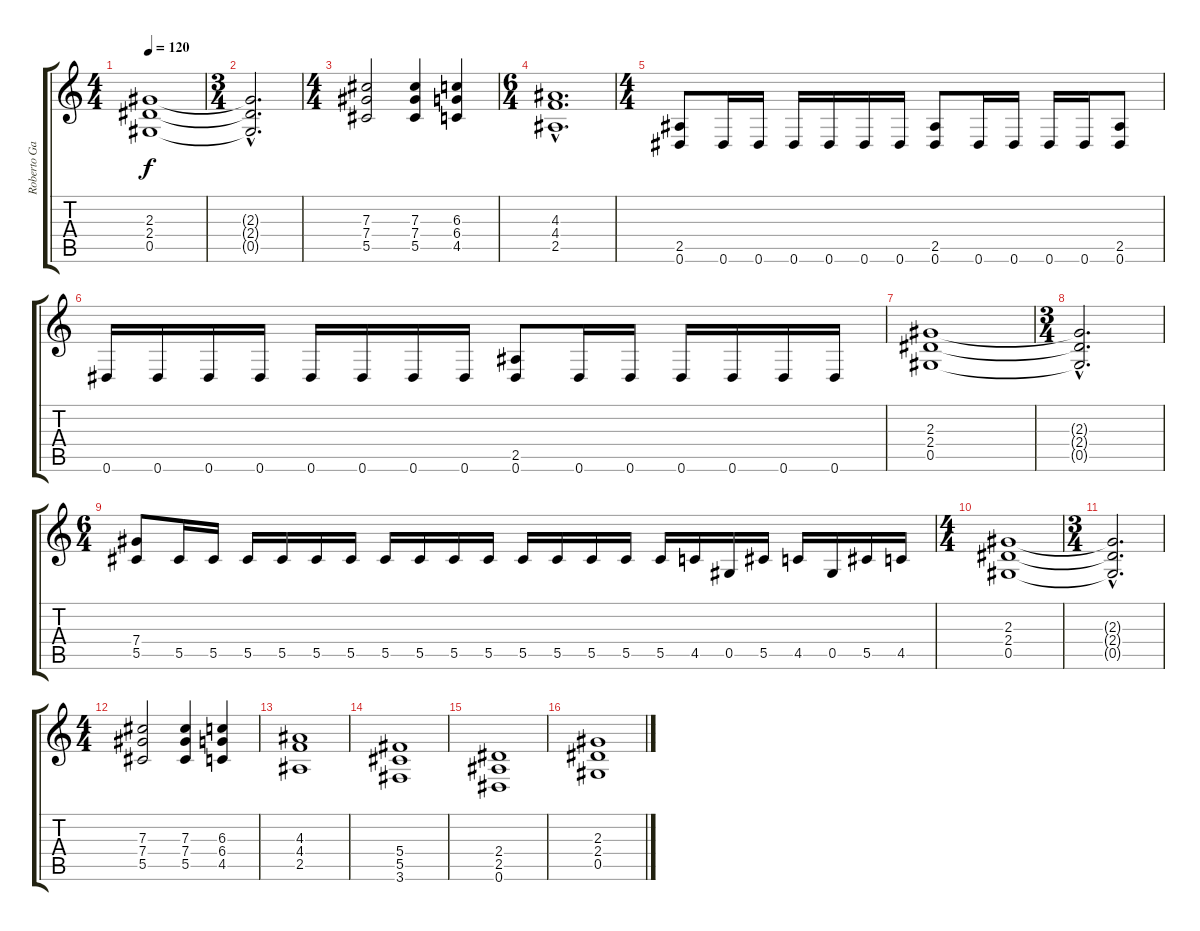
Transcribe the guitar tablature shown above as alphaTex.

\track ("Roberto García" "Roberto Ga") {instrument distortionguitar}
\staff {score tabs}
\tuning (Eb4 Bb3 Gb3 Db3 Ab2 Eb2) {hide}
\ts (4 4)
\tempo 120
\clef g2
\ks c
(2.3 2.4 0.5).1{dy f} |
\ts (3 4)
(2.3{hac t} 2.4{hac t} 0.5{hac t}).2{d} |
\ts (4 4)
(7.3 7.4 5.5).2 (7.3 7.4 5.5).4 (6.3 6.4 4.5).4 |
\ts (6 4)
(4.3{hac} 4.4{hac} 2.5{hac}).1{d} |
\ts (4 4)
(2.5 0.6).8 0.6.16 0.6.16 0.6.16 0.6.16 0.6.16 0.6.16 (2.5 0.6).8 0.6.16 0.6.16 0.6.16 0.6.16 (2.5 0.6).8 |
0.6.16 0.6.16 0.6.16 0.6.16 0.6.16 0.6.16 0.6.16 0.6.16 (2.5 0.6).8 0.6.16 0.6.16 0.6.16 0.6.16 0.6.16 0.6.16 |
(2.3 2.4 0.5).1 |
\ts (3 4)
(2.3{hac t} 2.4{hac t} 0.5{hac t}).2{d} |
\ts (6 4)
(7.4 5.5).8 5.5.16 5.5.16 5.5.16 5.5.16 5.5.16 5.5.16 5.5.16 5.5.16 5.5.16 5.5.16 5.5.16 5.5.16 5.5.16 5.5.16 5.5.16 4.5.16 0.5.16 5.5.16 4.5.16 0.5.16 5.5.16 4.5.16 |
\ts (4 4)
(2.3 2.4 0.5).1 |
\ts (3 4)
(2.3{hac t} 2.4{hac t} 0.5{hac t}).2{d} |
\ts (4 4)
(7.3 7.4 5.5).2 (7.3 7.4 5.5).4 (6.3 6.4 4.5).4 |
(4.3 4.4 2.5).1 |
(5.4 5.5 3.6).1 |
(2.4 2.5 0.6).1 |
(2.3 2.4 0.5).1
